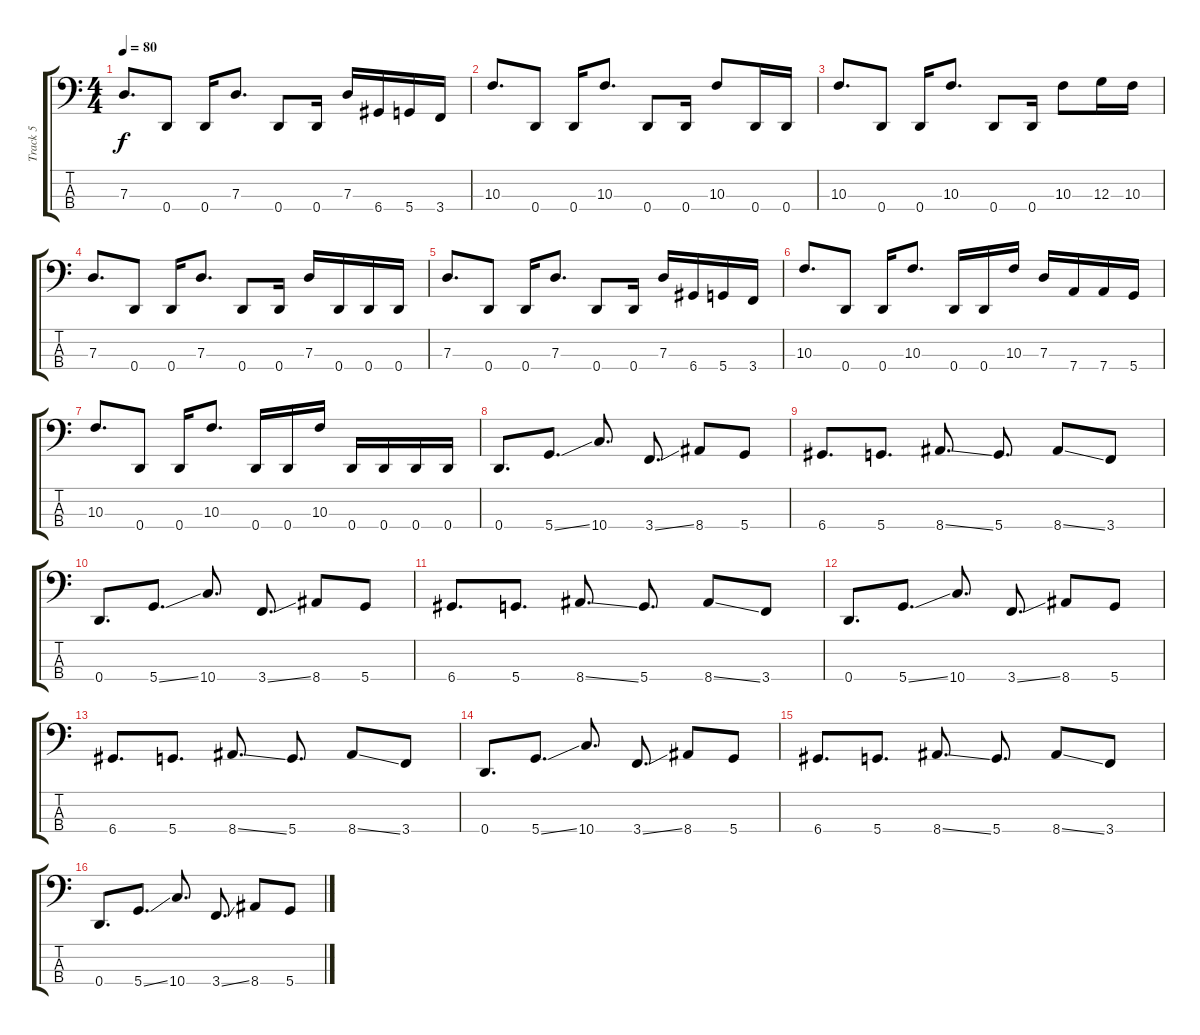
\track ("Track 5" "Track 5") {instrument electricbassfinger}
\staff {score tabs}
\tuning (F2 C2 G1 D1) {hide}
\ts (4 4)
\tempo 80
\clef f4
\ks c
7.3.8{d dy f} 0.4.8 0.4.16 7.3.8{d} 0.4.8 0.4.16 7.3.16 6.4.16 5.4.16 3.4.16 |
10.3.8{d} 0.4.8 0.4.16 10.3.8{d} 0.4.8 0.4.16 10.3.8 0.4.16 0.4.16 |
10.3.8{d} 0.4.8 0.4.16 10.3.8{d} 0.4.8 0.4.16 10.3.8 12.3.16 10.3.16 |
7.3.8{d} 0.4.8 0.4.16 7.3.8{d} 0.4.8 0.4.16 7.3.16 0.4.16 0.4.16 0.4.16 |
7.3.8{d} 0.4.8 0.4.16 7.3.8{d} 0.4.8 0.4.16 7.3.16 6.4.16 5.4.16 3.4.16 |
10.3.8{d} 0.4.8 0.4.16 10.3.8{d} 0.4.16 0.4.16 10.3.16 7.3.16 7.4.16 7.4.16 5.4.16 |
10.3.8{d} 0.4.8 0.4.16 10.3.8{d} 0.4.16 0.4.16 10.3.16 0.4.16 0.4.16 0.4.16 0.4.16 |
0.4.8{d} 5.4{ss}.8{d} 10.4.8{d} 3.4{ss}.8{d} 8.4.8 5.4.8 |
6.4.8{d} 5.4.8{d} 8.4{ss}.8{d} 5.4.8{d} 8.4{ss}.8 3.4.8 |
0.4.8{d} 5.4{ss}.8{d} 10.4.8{d} 3.4{ss}.8{d} 8.4.8 5.4.8 |
6.4.8{d} 5.4.8{d} 8.4{ss}.8{d} 5.4.8{d} 8.4{ss}.8 3.4.8 |
0.4.8{d} 5.4{ss}.8{d} 10.4.8{d} 3.4{ss}.8{d} 8.4.8 5.4.8 |
6.4.8{d} 5.4.8{d} 8.4{ss}.8{d} 5.4.8{d} 8.4{ss}.8 3.4.8 |
0.4.8{d} 5.4{ss}.8{d} 10.4.8{d} 3.4{ss}.8{d} 8.4.8 5.4.8 |
6.4.8{d} 5.4.8{d} 8.4{ss}.8{d} 5.4.8{d} 8.4{ss}.8 3.4.8 |
0.4.8{d} 5.4{ss}.8{d} 10.4.8{d} 3.4{ss}.8{d} 8.4.8 5.4.8
